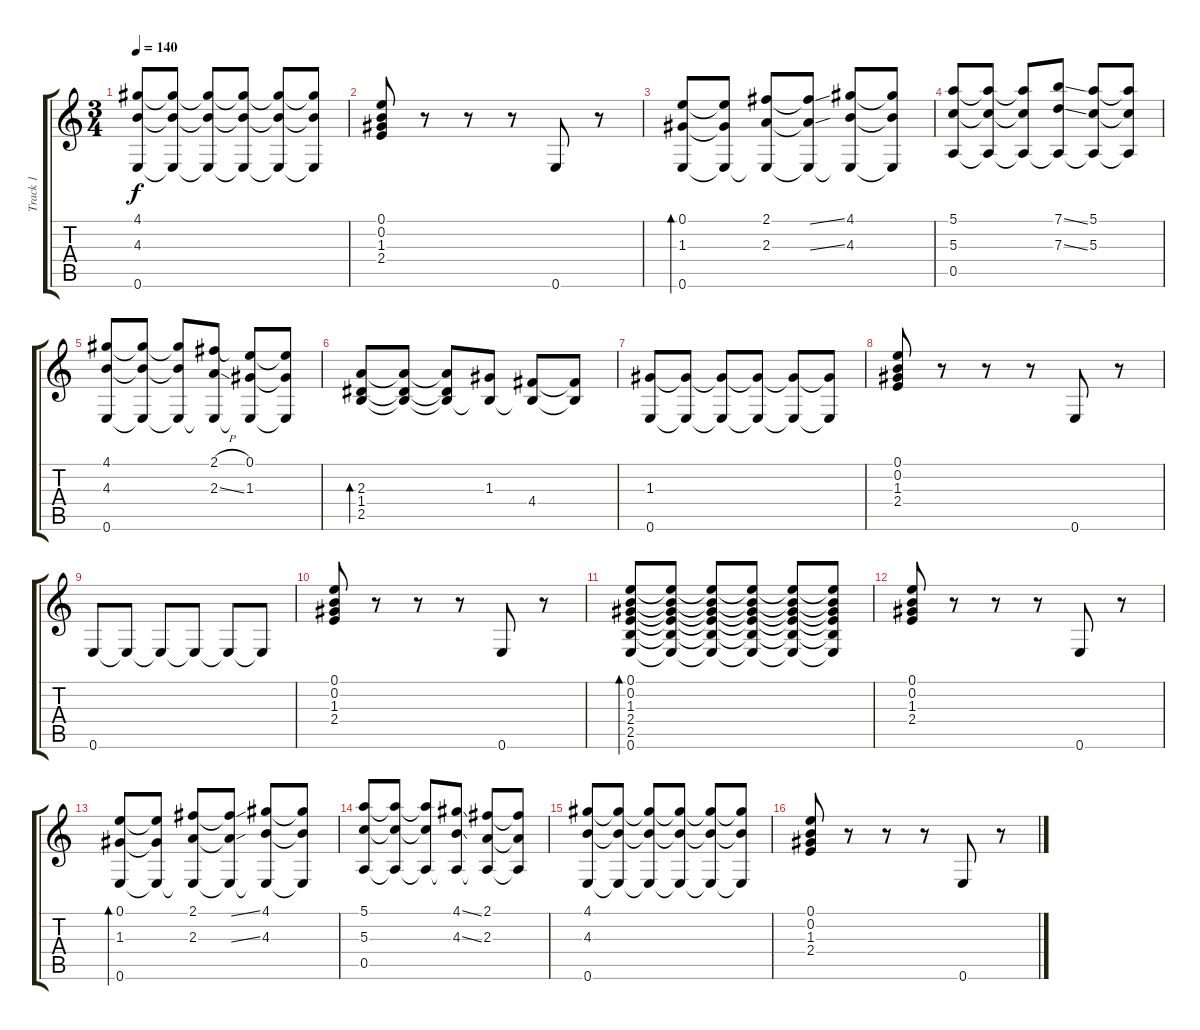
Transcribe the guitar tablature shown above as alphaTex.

\track ("Track 1" "Track 1") {instrument electricguitarjazz}
\staff {score tabs}
\tuning (E4 B3 G3 D3 A2 E2) {hide}
\ts (3 4)
\tempo 140
\clef g2
\ks c
(4.1 4.3 0.6).8{dy f} (4.1{t} 4.3{t} 0.6{t}).8 (4.1{t} 4.3{t} 0.6{t}).8 (4.1{t} 4.3{t} 0.6{t}).8 (4.1{t} 4.3{t} 0.6{t}).8 (4.1{t} 4.3{t} 0.6{t}).8 |
(0.1 0.2 1.3 2.4).8 r.8 r.8 r.8 0.6.8 r.8 |
(0.1 1.3 0.6).8{bd 480} (0.1{t} 1.3{t} 0.6{t}).8 (2.1 2.3 0.6{t}).8 (2.1{ss t} 2.3{ss t} 0.6{t}).8 (4.1 4.3 0.6{t}).8 (4.1{t} 4.3{t} 0.6{t}).8 |
(5.1 5.3 0.5).8 (5.1{t} 5.3{t} 0.5{t}).8 (5.1{t} 5.3{t} 0.5{t}).8 (7.1{ss} 7.3{ss} 0.5{t}).8 (5.1 5.3 0.5{t}).8 (5.1{t} 5.3{t} 0.5{t}).8 |
(4.1 4.3 0.6).8 (4.1{t} 4.3{t} 0.6{t}).8 (4.1{t} 4.3{t} 0.6{t}).8 (2.1{h} 2.3{ss} 0.6{t}).8 (0.1 1.3 0.6{t}).8 (0.1{t} 1.3{t} 0.6{t}).8 |
(2.3 1.4 2.5).8{bd 480} (2.3{t} 1.4{t} 2.5{t}).8 (2.3{t} 1.4{t} 2.5{t}).8 (1.3 2.5{t}).8 (4.4 2.5{t}).8 (4.4{t} 2.5{t}).8 |
(1.3 0.6).8 (1.3{t} 0.6{t}).8 (1.3{t} 0.6{t}).8 (1.3{t} 0.6{t}).8 (1.3{t} 0.6{t}).8 (1.3{t} 0.6{t}).8 |
(0.1 0.2 1.3 2.4).8 r.8 r.8 r.8 0.6.8 r.8 |
0.6.8 0.6{t}.8 0.6{t}.8 0.6{t}.8 0.6{t}.8 0.6{t}.8 |
(0.1 0.2 1.3 2.4).8 r.8 r.8 r.8 0.6.8 r.8 |
(0.1 0.2 1.3 2.4 2.5 0.6).8{bd 480} (0.1{t} 0.2{t} 1.3{t} 2.4{t} 2.5{t} 0.6{t}).8 (0.1{t} 0.2{t} 1.3{t} 2.4{t} 2.5{t} 0.6{t}).8 (0.1{t} 0.2{t} 1.3{t} 2.4{t} 2.5{t} 0.6{t}).8 (0.1{t} 0.2{t} 1.3{t} 2.4{t} 2.5{t} 0.6{t}).8 (0.1{t} 0.2{t} 1.3{t} 2.4{t} 2.5{t} 0.6{t}).8 |
(0.1 0.2 1.3 2.4).8 r.8 r.8 r.8 0.6.8 r.8 |
(0.1 1.3 0.6).8{bd 480} (0.1{t} 1.3{t} 0.6{t}).8 (2.1 2.3 0.6{t}).8 (2.1{ss t} 2.3{ss t} 0.6{t}).8 (4.1 4.3 0.6{t}).8 (4.1{t} 4.3{t} 0.6{t}).8 |
(5.1 5.3 0.5).8 (5.1{t} 5.3{t} 0.5{t}).8 (5.1{t} 5.3{t} 0.5{t}).8 (4.1{ss} 4.3{ss} 0.5{t}).8 (2.1 2.3 0.5{t}).8 (2.1{t} 2.3{t} 0.5{t}).8 |
(4.1 4.3 0.6).8 (4.1{t} 4.3{t} 0.6{t}).8 (4.1{t} 4.3{t} 0.6{t}).8 (4.1{t} 4.3{t} 0.6{t}).8 (4.1{t} 4.3{t} 0.6{t}).8 (4.1{t} 4.3{t} 0.6{t}).8 |
(0.1 0.2 1.3 2.4).8 r.8 r.8 r.8 0.6.8 r.8
